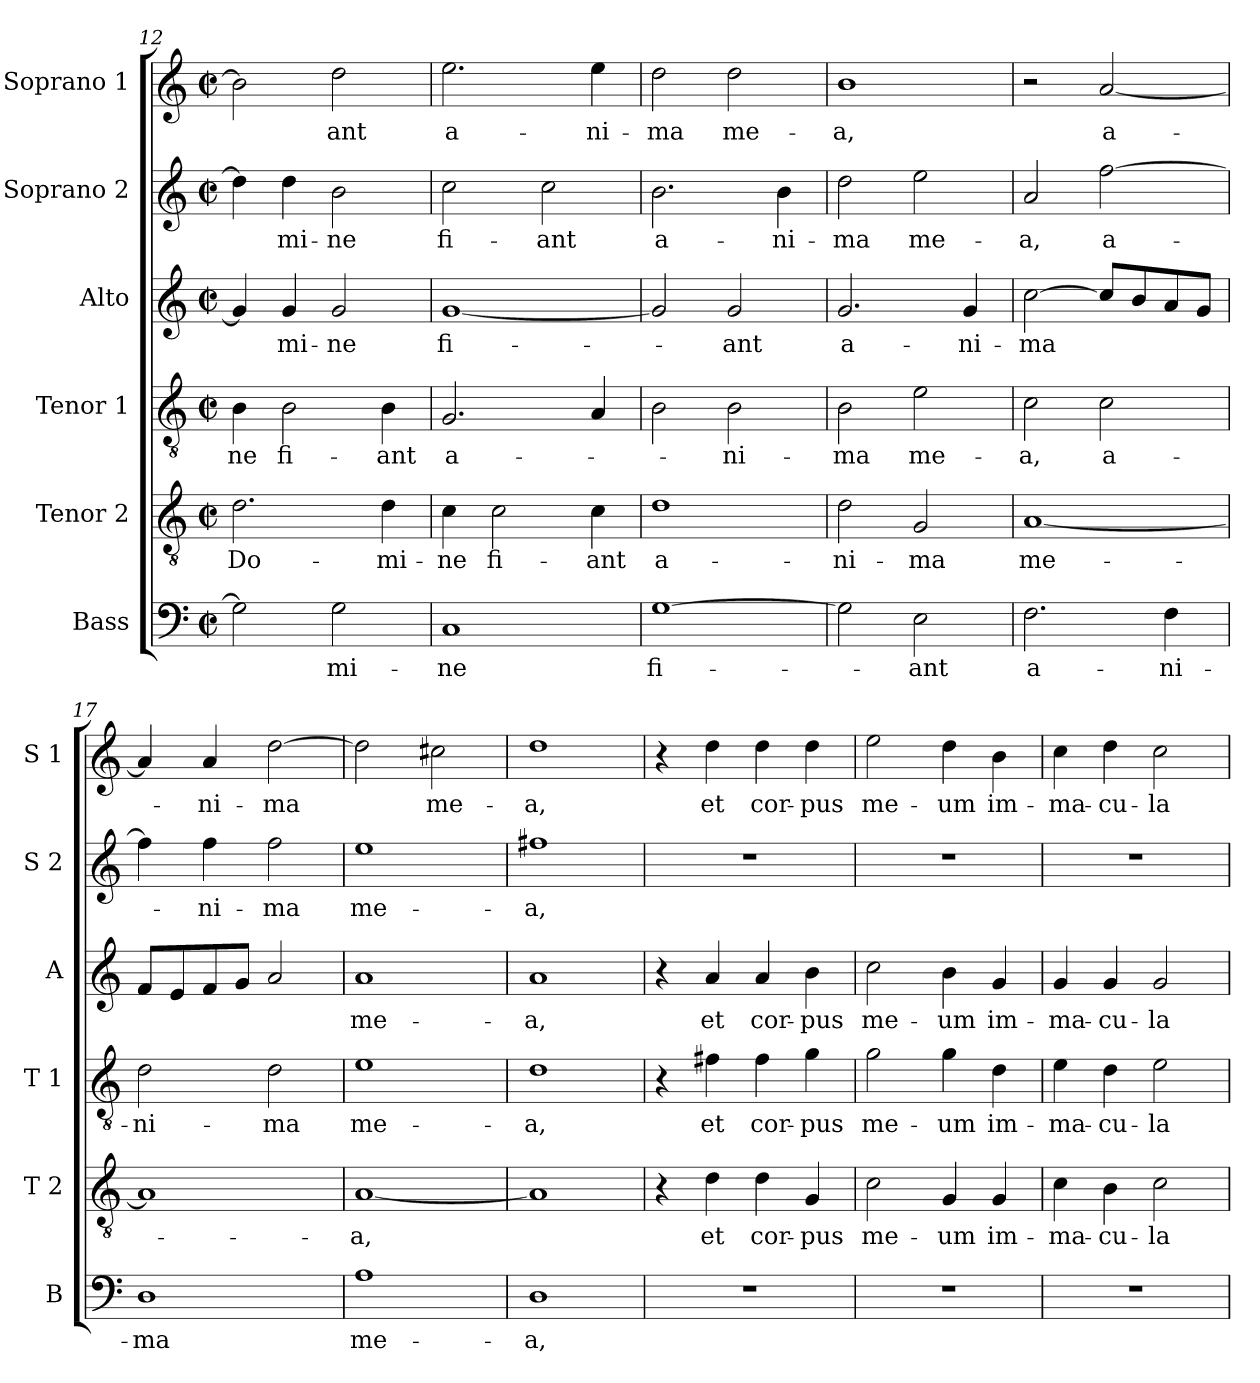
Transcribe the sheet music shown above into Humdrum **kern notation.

**kern	**text	**kern	**text	**kern	**text	**kern	**text	**kern	**text	**kern	**text
*part6	*part6	*part5	*part5	*part4	*part4	*part3	*part3	*part2	*part2	*part1	*part1
*staff6	*staff6	*staff5	*staff5	*staff4	*staff4	*staff3	*staff3	*staff2	*staff2	*staff1	*staff1
*I"Bass	*	*I"Tenor 2	*	*I"Tenor 1	*	*I"Alto	*	*I"Soprano 2	*	*I"Soprano 1	*
*I'B	*	*I'T 2	*	*I'T 1	*	*I'A	*	*I'S 2	*	*I'S 1	*
!!LO:PB:g=z
*clefF4	*	*clefGv2	*	*clefGv2	*	*clefG2	*	*clefG2	*	*clefG2	*
*k[]	*	*k[]	*	*k[]	*	*k[]	*	*k[]	*	*k[]	*
*C:	*	*C:	*	*C:	*	*C:	*	*C:	*	*C:	*
*M2/2	*	*M2/2	*	*M2/2	*	*M2/2	*	*M2/2	*	*M2/2	*
*met(c|)	*	*met(c|)	*	*met(c|)	*	*met(c|)	*	*met(c|)	*	*met(c|)	*
=12	=12	=12	=12	=12	=12	=12	=12	=12	=12	=12	=12
!	!	!	!LO:LY:b	!	!LO:LY:b	!	!	!	!	!	!
2G\]	.	2.d\	Do-	4B\	-ne	4g/]	.	4dd\]	.	2b\]	.
!	!	!	!	!	!LO:LY:b	!	!LO:LY:b	!	!LO:LY:b	!	!
.	.	.	.	2B\	fi-	4g/	-mi-	4dd\	-mi-	.	.
!	!LO:LY:b	!	!	!	!	!	!LO:LY:b	!	!LO:LY:b	!	!LO:LY:b
2G\	-mi-	.	.	.	.	2g/	-ne	2b\	-ne	2dd\	-ant
!	!	!	!LO:LY:b	!	!LO:LY:b	!	!	!	!	!	!
.	.	4d\	-mi-	4B\	-ant	.	.	.	.	.	.
=13	=13	=13	=13	=13	=13	=13	=13	=13	=13	=13	=13
!	!LO:LY:b	!	!LO:LY:b	!	!LO:LY:b	!	!LO:LY:b	!	!LO:LY:b	!	!LO:LY:b
1C	-ne	4c\	-ne	2.G/	a-	[1g	fi-	2cc\	fi-	2.ee\	a-
!	!	!	!LO:LY:b	!	!	!	!	!	!	!	!
.	.	2c\	fi-	.	.	.	.	.	.	.	.
!	!	!	!	!	!	!	!	!	!LO:LY:b	!	!
.	.	.	.	.	.	.	.	2cc\	-ant	.	.
!	!	!	!LO:LY:b	!	!	!	!	!	!	!	!LO:LY:b
.	.	4c\	-ant	4A/	.	.	.	.	.	4ee\	-ni-
=14	=14	=14	=14	=14	=14	=14	=14	=14	=14	=14	=14
!	!LO:LY:b	!	!LO:LY:b	!	!	!	!	!	!LO:LY:b	!	!LO:LY:b
[1G	fi-	1d	a-	2B\	.	2g/]	.	2.b\	a-	2dd\	-ma
!	!	!	!	!	!LO:LY:b	!	!LO:LY:b	!	!	!	!LO:LY:b
.	.	.	.	2B\	-ni-	2g/	-ant	.	.	2dd\	me-
!	!	!	!	!	!	!	!	!	!LO:LY:b	!	!
.	.	.	.	.	.	.	.	4b\	-ni-	.	.
=15	=15	=15	=15	=15	=15	=15	=15	=15	=15	=15	=15
!	!	!	!LO:LY:b	!	!LO:LY:b	!	!LO:LY:b	!	!LO:LY:b	!	!LO:LY:b
2G\]	.	2d\	-ni-	2B\	-ma	2.g/	a-	2dd\	-ma	1b	-a,
!	!LO:LY:b	!	!LO:LY:b	!	!LO:LY:b	!	!	!	!LO:LY:b	!	!
2E\	-ant	2G/	-ma	2e\	me-	.	.	2ee\	me-	.	.
!	!	!	!	!	!	!	!LO:LY:b	!	!	!	!
.	.	.	.	.	.	4g/	-ni-	.	.	.	.
=16	=16	=16	=16	=16	=16	=16	=16	=16	=16	=16	=16
!	!LO:LY:b	!	!LO:LY:b	!	!LO:LY:b	!	!LO:LY:b	!	!LO:LY:b	!	!
2.F\	a-	[1A	me-	2c\	-a,	[2cc\	-ma	2a/	-a,	2r	.
!	!	!	!	!	!LO:LY:b	!	!	!	!LO:LY:b	!	!LO:LY:b
.	.	.	.	2c\	a-	8cc/L]	.	[2ff\	a-	[2a/	a-
.	.	.	.	.	.	8b/	.	.	.	.	.
!	!LO:LY:b	!	!	!	!	!	!	!	!	!	!
4F\	-ni-	.	.	.	.	8a/	.	.	.	.	.
.	.	.	.	.	.	8g/J	.	.	.	.	.
=17	=17	=17	=17	=17	=17	=17	=17	=17	=17	=17	=17
!	!LO:LY:b	!	!	!	!LO:LY:b	!	!	!	!	!	!
1D	-ma	1A]	.	2d\	-ni-	8f/L	.	4ff\]	.	4a/]	.
.	.	.	.	.	.	8e/	.	.	.	.	.
!	!	!	!	!	!	!	!	!	!LO:LY:b	!	!LO:LY:b
.	.	.	.	.	.	8f/	.	4ff\	-ni-	4a/	-ni-
.	.	.	.	.	.	8g/J	.	.	.	.	.
!	!	!	!	!	!LO:LY:b	!	!	!	!LO:LY:b	!	!LO:LY:b
.	.	.	.	2d\	-ma	2a/	.	2ff\	-ma	[2dd\	-ma
!!LO:LB:g=z
=18	=18	=18	=18	=18	=18	=18	=18	=18	=18	=18	=18
!	!LO:LY:b	!	!LO:LY:b	!	!LO:LY:b	!	!LO:LY:b	!	!LO:LY:b	!	!
1A	me-	[1A	-a,	1e	me-	1a	me-	1ee	me-	2dd\]	.
!	!	!	!	!	!	!	!	!	!	!	!LO:LY:b
.	.	.	.	.	.	.	.	.	.	2cc#X\	me-
=19	=19	=19	=19	=19	=19	=19	=19	=19	=19	=19	=19
!	!LO:LY:b	!	!	!	!LO:LY:b	!	!LO:LY:b	!	!LO:LY:b	!	!LO:LY:b
1D	-a,	1A]	.	1d	-a,	1a	-a,	1ff#X	-a,	1dd	-a,
=20	=20	=20	=20	=20	=20	=20	=20	=20	=20	=20	=20
1r	.	4r	.	4r	.	4r	.	1r	.	4r	.
!	!	!	!LO:LY:b	!	!LO:LY:b	!	!LO:LY:b	!	!	!	!LO:LY:b
.	.	4d\	et	4f#X\	et	4a/	et	.	.	4dd\	et
!	!	!	!LO:LY:b	!	!LO:LY:b	!	!LO:LY:b	!	!	!	!LO:LY:b
.	.	4d\	cor-	4f#\	cor-	4a/	cor-	.	.	4dd\	cor-
!	!	!	!LO:LY:b	!	!LO:LY:b	!	!LO:LY:b	!	!	!	!LO:LY:b
.	.	4G/	-pus	4g\	-pus	4b\	-pus	.	.	4dd\	-pus
=21	=21	=21	=21	=21	=21	=21	=21	=21	=21	=21	=21
!	!	!	!LO:LY:b	!	!LO:LY:b	!	!LO:LY:b	!	!	!	!LO:LY:b
1r	.	2c\	me-	2g\	me-	2cc\	me-	1r	.	2ee\	me-
!	!	!	!LO:LY:b	!	!LO:LY:b	!	!LO:LY:b	!	!	!	!LO:LY:b
.	.	4G/	-um	4g\	-um	4b\	-um	.	.	4dd\	-um
!	!	!	!LO:LY:b	!	!LO:LY:b	!	!LO:LY:b	!	!	!	!LO:LY:b
.	.	4G/	im-	4d\	im-	4g/	im-	.	.	4b\	im-
=22	=22	=22	=22	=22	=22	=22	=22	=22	=22	=22	=22
!	!	!	!LO:LY:b	!	!LO:LY:b	!	!LO:LY:b	!	!	!	!LO:LY:b
1r	.	4c\	-ma-	4e\	-ma-	4g/	-ma-	1r	.	4cc\	-ma-
!	!	!	!LO:LY:b	!	!LO:LY:b	!	!LO:LY:b	!	!	!	!LO:LY:b
.	.	4B\	-cu-	4d\	-cu-	4g/	-cu-	.	.	4dd\	-cu-
!	!	!	!LO:LY:b	!	!LO:LY:b	!	!LO:LY:b	!	!	!	!LO:LY:b
.	.	2c\	-la-	2e\	-la-	2g/	-la-	.	.	2cc\	-la-
=	=	=	=	=	=	=	=	=	=	=	=
*-	*-	*-	*-	*-	*-	*-	*-	*-	*-	*-	*-
